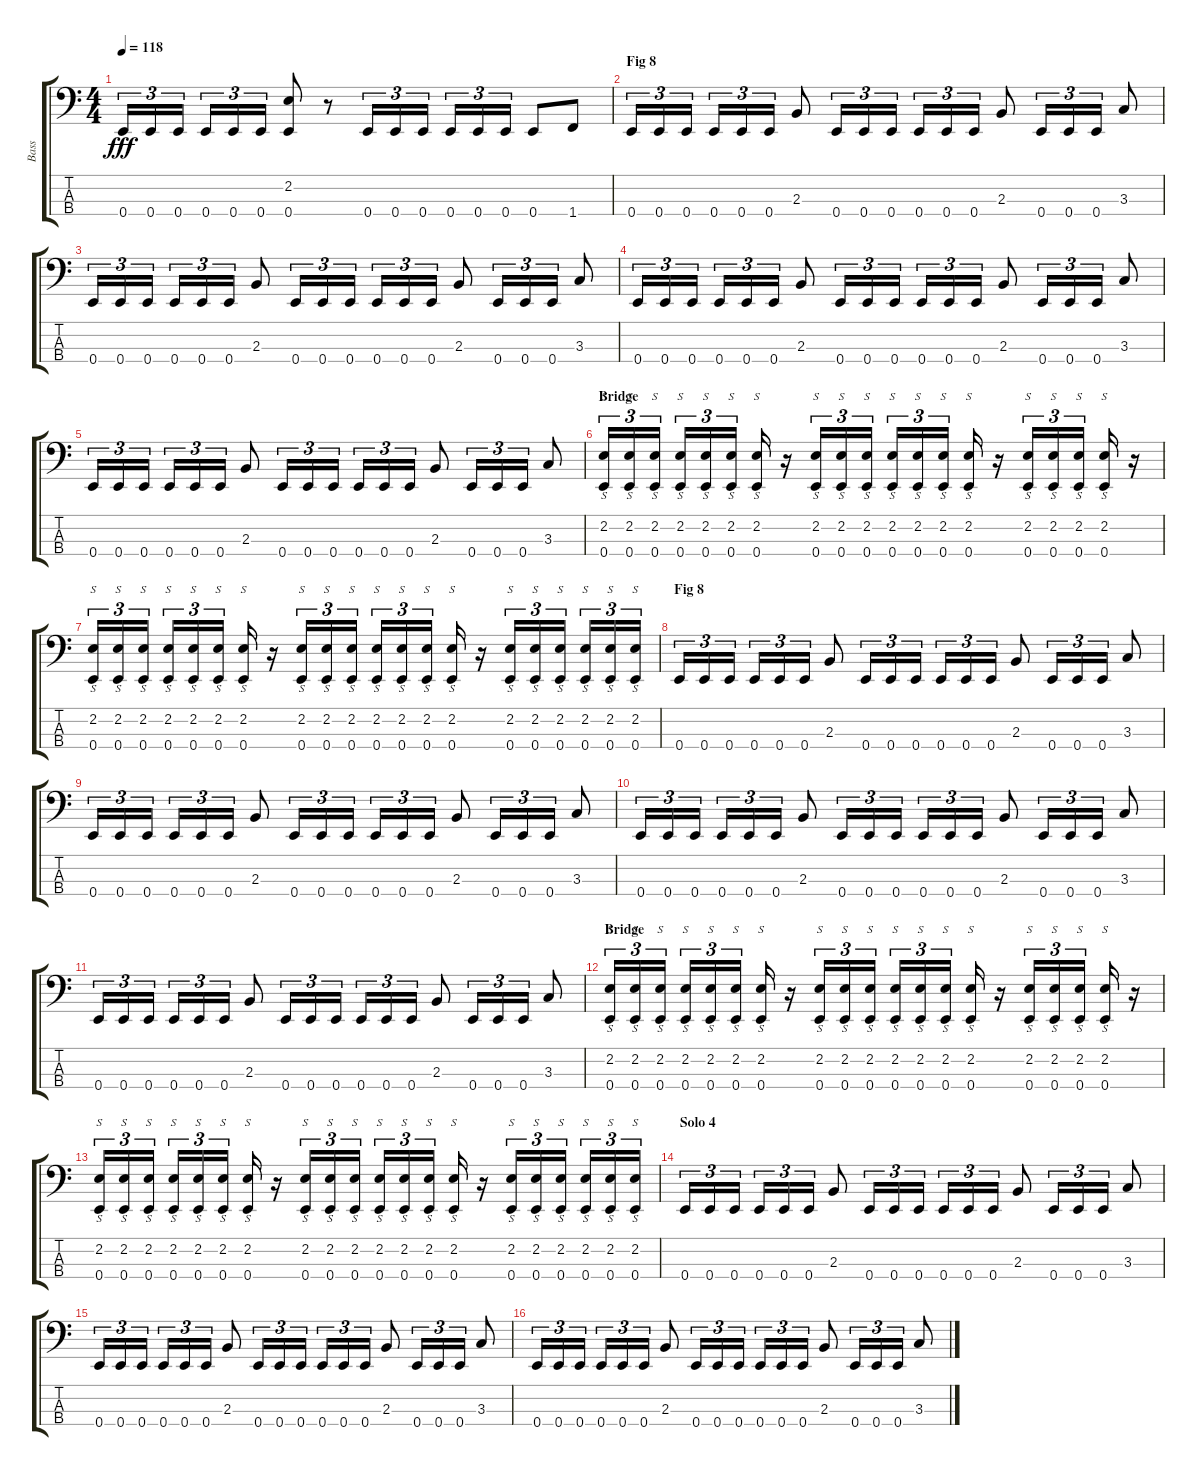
\track ("Bass" "Bass") {instrument electricbasspick}
\staff {score tabs}
\tuning (G2 D2 A1 E1) {hide}
\ts (4 4)
\tempo 118
\clef f4
\ks c
0.4.16{tu (3 2) dy fff} 0.4.16{tu (3 2)} 0.4.16{tu (3 2)} 0.4.16{tu (3 2)} 0.4.16{tu (3 2)} 0.4.16{tu (3 2)} (2.2 0.4).8 r.8 0.4.16{tu (3 2)} 0.4.16{tu (3 2)} 0.4.16{tu (3 2)} 0.4.16{tu (3 2)} 0.4.16{tu (3 2)} 0.4.16{tu (3 2)} 0.4.8 1.4.8 |
\section ("" "Fig 8")
0.4.16{tu (3 2)} 0.4.16{tu (3 2)} 0.4.16{tu (3 2)} 0.4.16{tu (3 2)} 0.4.16{tu (3 2)} 0.4.16{tu (3 2)} 2.3.8 0.4.16{tu (3 2)} 0.4.16{tu (3 2)} 0.4.16{tu (3 2)} 0.4.16{tu (3 2)} 0.4.16{tu (3 2)} 0.4.16{tu (3 2)} 2.3.8 0.4.16{tu (3 2)} 0.4.16{tu (3 2)} 0.4.16{tu (3 2)} 3.3.8 |
0.4.16{tu (3 2)} 0.4.16{tu (3 2)} 0.4.16{tu (3 2)} 0.4.16{tu (3 2)} 0.4.16{tu (3 2)} 0.4.16{tu (3 2)} 2.3.8 0.4.16{tu (3 2)} 0.4.16{tu (3 2)} 0.4.16{tu (3 2)} 0.4.16{tu (3 2)} 0.4.16{tu (3 2)} 0.4.16{tu (3 2)} 2.3.8 0.4.16{tu (3 2)} 0.4.16{tu (3 2)} 0.4.16{tu (3 2)} 3.3.8 |
0.4.16{tu (3 2)} 0.4.16{tu (3 2)} 0.4.16{tu (3 2)} 0.4.16{tu (3 2)} 0.4.16{tu (3 2)} 0.4.16{tu (3 2)} 2.3.8 0.4.16{tu (3 2)} 0.4.16{tu (3 2)} 0.4.16{tu (3 2)} 0.4.16{tu (3 2)} 0.4.16{tu (3 2)} 0.4.16{tu (3 2)} 2.3.8 0.4.16{tu (3 2)} 0.4.16{tu (3 2)} 0.4.16{tu (3 2)} 3.3.8 |
0.4.16{tu (3 2)} 0.4.16{tu (3 2)} 0.4.16{tu (3 2)} 0.4.16{tu (3 2)} 0.4.16{tu (3 2)} 0.4.16{tu (3 2)} 2.3.8 0.4.16{tu (3 2)} 0.4.16{tu (3 2)} 0.4.16{tu (3 2)} 0.4.16{tu (3 2)} 0.4.16{tu (3 2)} 0.4.16{tu (3 2)} 2.3.8 0.4.16{tu (3 2)} 0.4.16{tu (3 2)} 0.4.16{tu (3 2)} 3.3.8 |
\section ("" "Bridge")
(2.2 0.4).16{s tu (3 2)} (2.2 0.4).16{s tu (3 2)} (2.2 0.4).16{s tu (3 2)} (2.2 0.4).16{s tu (3 2)} (2.2 0.4).16{s tu (3 2)} (2.2 0.4).16{s tu (3 2)} (2.2 0.4).16{s} r.16 (2.2 0.4).16{s tu (3 2)} (2.2 0.4).16{s tu (3 2)} (2.2 0.4).16{s tu (3 2)} (2.2 0.4).16{s tu (3 2)} (2.2 0.4).16{s tu (3 2)} (2.2 0.4).16{s tu (3 2)} (2.2 0.4).16{s} r.16 (2.2 0.4).16{s tu (3 2)} (2.2 0.4).16{s tu (3 2)} (2.2 0.4).16{s tu (3 2)} (2.2 0.4).16{s} r.16 |
(2.2 0.4).16{s tu (3 2)} (2.2 0.4).16{s tu (3 2)} (2.2 0.4).16{s tu (3 2)} (2.2 0.4).16{s tu (3 2)} (2.2 0.4).16{s tu (3 2)} (2.2 0.4).16{s tu (3 2)} (2.2 0.4).16{s} r.16 (2.2 0.4).16{s tu (3 2)} (2.2 0.4).16{s tu (3 2)} (2.2 0.4).16{s tu (3 2)} (2.2 0.4).16{s tu (3 2)} (2.2 0.4).16{s tu (3 2)} (2.2 0.4).16{s tu (3 2)} (2.2 0.4).16{s} r.16 (2.2 0.4).16{s tu (3 2)} (2.2 0.4).16{s tu (3 2)} (2.2 0.4).16{s tu (3 2)} (2.2 0.4).16{s tu (3 2)} (2.2 0.4).16{s tu (3 2)} (2.2 0.4).16{s tu (3 2)} |
\section ("" "Fig 8")
0.4.16{tu (3 2)} 0.4.16{tu (3 2)} 0.4.16{tu (3 2)} 0.4.16{tu (3 2)} 0.4.16{tu (3 2)} 0.4.16{tu (3 2)} 2.3.8 0.4.16{tu (3 2)} 0.4.16{tu (3 2)} 0.4.16{tu (3 2)} 0.4.16{tu (3 2)} 0.4.16{tu (3 2)} 0.4.16{tu (3 2)} 2.3.8 0.4.16{tu (3 2)} 0.4.16{tu (3 2)} 0.4.16{tu (3 2)} 3.3.8 |
0.4.16{tu (3 2)} 0.4.16{tu (3 2)} 0.4.16{tu (3 2)} 0.4.16{tu (3 2)} 0.4.16{tu (3 2)} 0.4.16{tu (3 2)} 2.3.8 0.4.16{tu (3 2)} 0.4.16{tu (3 2)} 0.4.16{tu (3 2)} 0.4.16{tu (3 2)} 0.4.16{tu (3 2)} 0.4.16{tu (3 2)} 2.3.8 0.4.16{tu (3 2)} 0.4.16{tu (3 2)} 0.4.16{tu (3 2)} 3.3.8 |
0.4.16{tu (3 2)} 0.4.16{tu (3 2)} 0.4.16{tu (3 2)} 0.4.16{tu (3 2)} 0.4.16{tu (3 2)} 0.4.16{tu (3 2)} 2.3.8 0.4.16{tu (3 2)} 0.4.16{tu (3 2)} 0.4.16{tu (3 2)} 0.4.16{tu (3 2)} 0.4.16{tu (3 2)} 0.4.16{tu (3 2)} 2.3.8 0.4.16{tu (3 2)} 0.4.16{tu (3 2)} 0.4.16{tu (3 2)} 3.3.8 |
0.4.16{tu (3 2)} 0.4.16{tu (3 2)} 0.4.16{tu (3 2)} 0.4.16{tu (3 2)} 0.4.16{tu (3 2)} 0.4.16{tu (3 2)} 2.3.8 0.4.16{tu (3 2)} 0.4.16{tu (3 2)} 0.4.16{tu (3 2)} 0.4.16{tu (3 2)} 0.4.16{tu (3 2)} 0.4.16{tu (3 2)} 2.3.8 0.4.16{tu (3 2)} 0.4.16{tu (3 2)} 0.4.16{tu (3 2)} 3.3.8 |
\section ("" "Bridge")
(2.2 0.4).16{s tu (3 2)} (2.2 0.4).16{s tu (3 2)} (2.2 0.4).16{s tu (3 2)} (2.2 0.4).16{s tu (3 2)} (2.2 0.4).16{s tu (3 2)} (2.2 0.4).16{s tu (3 2)} (2.2 0.4).16{s} r.16 (2.2 0.4).16{s tu (3 2)} (2.2 0.4).16{s tu (3 2)} (2.2 0.4).16{s tu (3 2)} (2.2 0.4).16{s tu (3 2)} (2.2 0.4).16{s tu (3 2)} (2.2 0.4).16{s tu (3 2)} (2.2 0.4).16{s} r.16 (2.2 0.4).16{s tu (3 2)} (2.2 0.4).16{s tu (3 2)} (2.2 0.4).16{s tu (3 2)} (2.2 0.4).16{s} r.16 |
(2.2 0.4).16{s tu (3 2)} (2.2 0.4).16{s tu (3 2)} (2.2 0.4).16{s tu (3 2)} (2.2 0.4).16{s tu (3 2)} (2.2 0.4).16{s tu (3 2)} (2.2 0.4).16{s tu (3 2)} (2.2 0.4).16{s} r.16 (2.2 0.4).16{s tu (3 2)} (2.2 0.4).16{s tu (3 2)} (2.2 0.4).16{s tu (3 2)} (2.2 0.4).16{s tu (3 2)} (2.2 0.4).16{s tu (3 2)} (2.2 0.4).16{s tu (3 2)} (2.2 0.4).16{s} r.16 (2.2 0.4).16{s tu (3 2)} (2.2 0.4).16{s tu (3 2)} (2.2 0.4).16{s tu (3 2)} (2.2 0.4).16{s tu (3 2)} (2.2 0.4).16{s tu (3 2)} (2.2 0.4).16{s tu (3 2)} |
\section ("" "Solo 4")
0.4.16{tu (3 2)} 0.4.16{tu (3 2)} 0.4.16{tu (3 2)} 0.4.16{tu (3 2)} 0.4.16{tu (3 2)} 0.4.16{tu (3 2)} 2.3.8 0.4.16{tu (3 2)} 0.4.16{tu (3 2)} 0.4.16{tu (3 2)} 0.4.16{tu (3 2)} 0.4.16{tu (3 2)} 0.4.16{tu (3 2)} 2.3.8 0.4.16{tu (3 2)} 0.4.16{tu (3 2)} 0.4.16{tu (3 2)} 3.3.8 |
0.4.16{tu (3 2)} 0.4.16{tu (3 2)} 0.4.16{tu (3 2)} 0.4.16{tu (3 2)} 0.4.16{tu (3 2)} 0.4.16{tu (3 2)} 2.3.8 0.4.16{tu (3 2)} 0.4.16{tu (3 2)} 0.4.16{tu (3 2)} 0.4.16{tu (3 2)} 0.4.16{tu (3 2)} 0.4.16{tu (3 2)} 2.3.8 0.4.16{tu (3 2)} 0.4.16{tu (3 2)} 0.4.16{tu (3 2)} 3.3.8 |
0.4.16{tu (3 2)} 0.4.16{tu (3 2)} 0.4.16{tu (3 2)} 0.4.16{tu (3 2)} 0.4.16{tu (3 2)} 0.4.16{tu (3 2)} 2.3.8 0.4.16{tu (3 2)} 0.4.16{tu (3 2)} 0.4.16{tu (3 2)} 0.4.16{tu (3 2)} 0.4.16{tu (3 2)} 0.4.16{tu (3 2)} 2.3.8 0.4.16{tu (3 2)} 0.4.16{tu (3 2)} 0.4.16{tu (3 2)} 3.3.8
